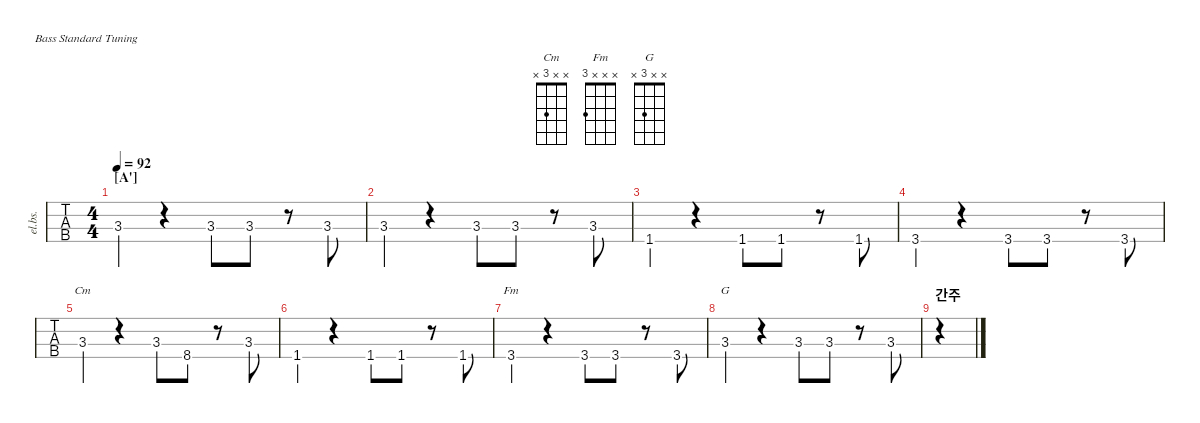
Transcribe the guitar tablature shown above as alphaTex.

\defaultSystemsLayout 4
\hideDynamics
\bracketExtendMode nobrackets
\track ("Electric Bass" "el.bs.") {defaultSystemsLayout 4 instrument electricbassfinger}
\staff {tabs}
\tuning (G2 D2 A1 E1)
\chord ("Cm" x x 3 x) {showfingering false}
\chord ("Fm" x x x 3) {showfingering false}
\chord ("G" x x 3 x) {showfingering false}
\ts (4 4)
\section ("A'" "")
\tempo 92
\clef f4
\ks c
3.3.4{dy mf} r.4 3.3{st}.8 3.3.8 r.8 3.3.8 |
3.3.4 r.4 3.3{st}.8 3.3.8 r.8 3.3.8 |
1.4.4 r.4 1.4{st}.8 1.4.8 r.8 1.4.8 |
3.4.4 r.4 3.4{st}.8 3.4.8 r.8 3.4.8 |
3.3.4{ch "Cm"} r.4 3.3{st}.8 8.4.8 r.8 3.3.8 |
1.4.4 r.4 1.4{st}.8 1.4.8 r.8 1.4.8 |
3.4.4{ch "Fm"} r.4 3.4{st}.8 3.4.8 r.8 3.4.8 |
3.3.4{ch "G"} r.4 3.3{st}.8 3.3.8 r.8 3.3.8 |
\section ("" "간주")
